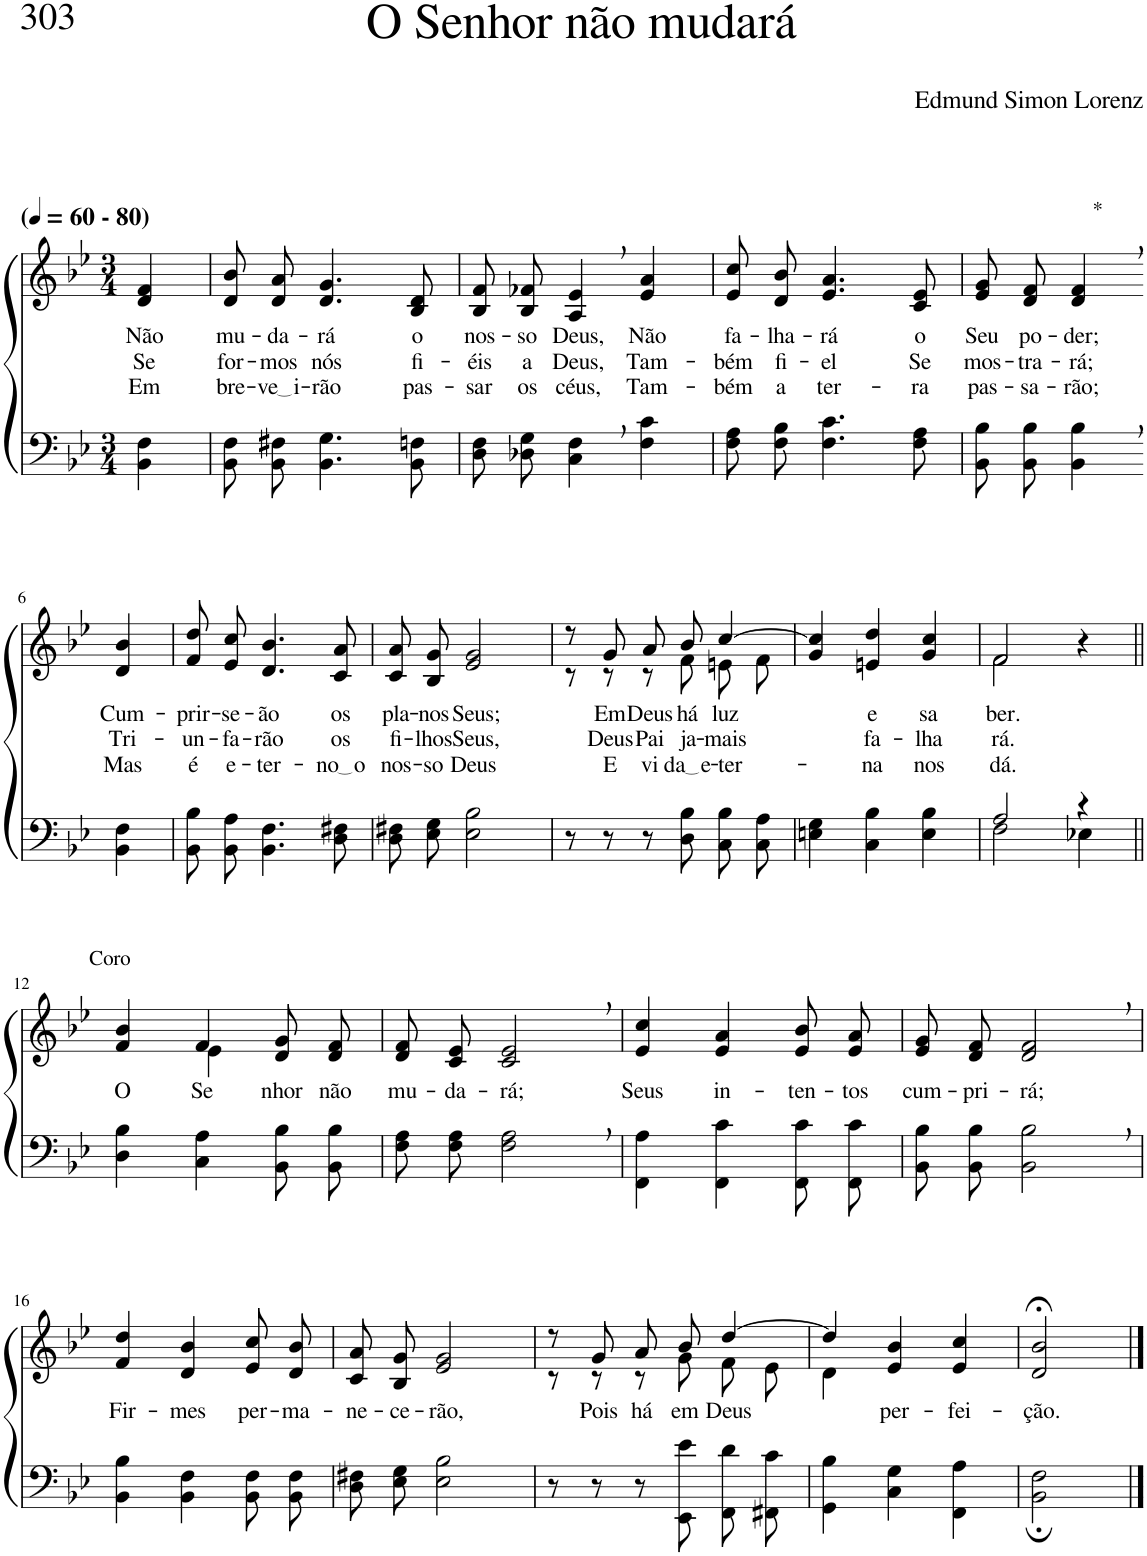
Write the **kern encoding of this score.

**kern	**kern	**text	**text	**text
*part2	*part1	*part1	*part1	*part1
*staff2	*staff1	*staff1	*staff1	*staff1
*I"Parte III e IV	*I"Parte I e II	*	*	*
*clefF4	*clefG2	*	*	*
*Trd-1c-2	*Trd-1c-2	*	*	*
*k[b-e-]	*k[b-e-]	*	*	*
*M3/4	*M3/4	*	*	*
*MM60	*MM60	*	*	*
=1	=1	=1	=1	=1
!	!LO:TX:a:B:t=(	!	!	!
!	!LO:TX:a:B:t=- 80)	!	!	!
!	!	!LO:LY:b	!LO:LY:b	!LO:LY:b
4BB-\ 4F\	4d/ 4f/	Não	Se	Em
=2	=2	=2	=2	=2
!	!	!LO:LY:b	!LO:LY:b	!LO:LY:b
8BB-\ 8F\L	8d/ 8b-/L	mu-	for-	bre-
!	!	!LO:LY:b	!LO:LY:b	!LO:LY:b
8BB-\ 8F#X\J	8d/ 8a/J	-da-	-mos	ve i
!	!	!LO:LY:b	!LO:LY:b	!LO:LY:b
4.BB-\ 4.G\	4.d/ 4.g/	-rá	nós	-rão
!	!	!LO:LY:b	!LO:LY:b	!LO:LY:b
8BB-\ 8Fn\	8B-/ 8d/	o	fi-	pas-
=3	=3	=3	=3	=3
!	!	!LO:LY:b	!LO:LY:b	!LO:LY:b
8D\ 8F\L	8B-/ 8f/L	nos-	-éis	-sar
!	!	!LO:LY:b	!LO:LY:b	!LO:LY:b
8D-X\ 8G\J	8B-/ 8f-X/J	-so	a	os
!	!	!LO:LY:b	!LO:LY:b	!LO:LY:b
4C\, 4F\,	4A/, 4e-/,	Deus,	Deus,	céus,
!	!	!LO:LY:b	!LO:LY:b	!LO:LY:b
4F\ 4c\	4e-/ 4a/	Não	Tam-	Tam-
=4	=4	=4	=4	=4
!	!	!LO:LY:b	!LO:LY:b	!LO:LY:b
8F\ 8A\L	8e-/ 8cc/L	fa-	-bém	-bém
!	!	!LO:LY:b	!LO:LY:b	!LO:LY:b
8F\ 8B-\J	8d/ 8b-/J	-lha-	fi-	a
!	!	!LO:LY:b	!LO:LY:b	!LO:LY:b
4.F\ 4.c\	4.e-/ 4.a/	-rá	-el	ter-
!	!	!LO:LY:b	!LO:LY:b	!LO:LY:b
8F\ 8A\	8c/ 8e-/	o	Se	-ra
=5	=5	=5	=5	=5
!	!	!LO:LY:b	!LO:LY:b	!LO:LY:b
8BB-\ 8B-\L	8e-/ 8g/L	Seu	mos-	pas-
!	!	!LO:LY:b	!LO:LY:b	!LO:LY:b
8BB-\ 8B-\J	8d/ 8f/J	po-	-tra-	-sa-
!	!LO:TX:a:t=*	!	!	!
!	!	!LO:LY:b	!LO:LY:b	!LO:LY:b
4BB-\, 4B-\,	4d/, 4f/,	-der;	-rá;	-rão;
!!LO:LB:g=z
=6-	=6-	=6-	=6-	=6-
!	!	!LO:LY:b	!LO:LY:b	!LO:LY:b
4BB-\ 4F\	4d/ 4b-/	Cum-	Tri-	Mas
=7	=7	=7	=7	=7
!	!	!LO:LY:b	!LO:LY:b	!LO:LY:b
8BB-\ 8B-\L	8f/ 8dd/L	-prir-	-un-	é
!	!	!LO:LY:b	!LO:LY:b	!LO:LY:b
8BB-\ 8A\J	8e-/ 8cc/J	-se-	-fa-	e-
!	!	!LO:LY:b	!LO:LY:b	!LO:LY:b
4.BB-\ 4.F\	4.d/ 4.b-/	-ão	-rão	-ter-
!	!	!LO:LY:b	!LO:LY:b	!LO:LY:b
8D\ 8F#X\	8c/ 8a/	os	os	no o
=8	=8	=8	=8	=8
!	!	!LO:LY:b	!LO:LY:b	!LO:LY:b
8D\ 8F#X\L	8c/ 8a/L	pla-	fi-	nos-
!	!	!LO:LY:b	!LO:LY:b	!LO:LY:b
8E-\ 8G\J	8B-/ 8g/J	-nos	-lhos	-so
!	!	!LO:LY:b	!LO:LY:b	!LO:LY:b
2E-\ 2B-\	2e-/ 2g/	Seus;	Seus,	Deus
=9	=9	=9	=9	=9
*	*^	*	*	*
8r	8r	8r	.	.	.
!	!	!	!LO:LY:b	!LO:LY:b	!LO:LY:b
8r	8g/	8r	Em	Deus	E
!	!	!	!LO:LY:b	!LO:LY:b	!LO:LY:b
8r	8a/L	8r	Deus	Pai	vi-
!	!	!	!LO:LY:b	!LO:LY:b	!LO:LY:b
8D\ 8B-\	8b-/J	8f\	há	ja-	da e
!	!	!	!LO:LY:b	!LO:LY:b	!LO:LY:b
8C\ 8B-\L	[4cc/	8en\L	luz	-mais	-ter-
8C\ 8A\J	.	8f\J	.	.	.
*	*v	*v	*	*	*
=10	=10	=10	=10	=10
4En\ 4G\	4g/ 4cc/]	.	.	.
!	!	!LO:LY:b	!LO:LY:b	!LO:LY:b
4C\ 4B-\	4en/ 4dd/	e	-fa-	-na
!	!	!LO:LY:b	!LO:LY:b	!LO:LY:b
4E\ 4B-\	4g/ 4cc/	sa-	-lha-	nos
=11	=11	=11	=11	=11
*^	*^	*	*	*
!	!	!	!	!LO:LY:b	!LO:LY:b	!LO:LY:b
2A/	2F\	2f/	2f\	-ber.	-rá.	dá.
4r	4E-X\	4r	4ryy	.	.	.
!!LO:LB:g=z	!!
=12||	=12||	=12||	=12||	=12||	=12||	=12||
!	!	!LO:TX:a:t=Coro	!	!	!	!
!	!	!	!	!LO:LY:b	!	!
*v	*v	*	*	*	*	*
4D\ 4B-\	4f/ 4b-/	4ryy	O	.	.
!	!	!	!LO:LY:b	!	!
4C\ 4A\	4f/	4e-\	Se-	.	.
!	!	!	!LO:LY:b	!	!
8BB-\ 8B-\L	8d/ 8g/L	4ryy	-nhor	.	.
!	!	!	!LO:LY:b	!	!
8BB-\ 8B-\J	8d/ 8f/J	.	não	.	.
*	*v	*v	*	*	*
=13	=13	=13	=13	=13
!	!	!LO:LY:b	!	!
8F\ 8A\L	8d/ 8f/L	mu-	.	.
!	!	!LO:LY:b	!	!
8F\ 8A\J	8c/ 8e-/J	-da-	.	.
!	!	!LO:LY:b	!	!
2F\, 2A\,	2c/, 2e-/,	-rá;	.	.
=14	=14	=14	=14	=14
!	!	!LO:LY:b	!	!
4FF\ 4A\	4e-/ 4cc/	Seus	.	.
!	!	!LO:LY:b	!	!
4FF\ 4c\	4e-/ 4a/	in-	.	.
!	!	!LO:LY:b	!	!
8FF\ 8c\L	8e-/ 8b-/L	-ten-	.	.
!	!	!LO:LY:b	!	!
8FF\ 8c\J	8e-/ 8a/J	-tos	.	.
=15	=15	=15	=15	=15
!	!	!LO:LY:b	!	!
8BB-\ 8B-\L	8e-/ 8g/L	cum-	.	.
!	!	!LO:LY:b	!	!
8BB-\ 8B-\J	8d/ 8f/J	-pri-	.	.
!	!	!LO:LY:b	!	!
2BB-\, 2B-\,	2d/, 2f/,	-rá;	.	.
!!LO:LB:g=z
=16	=16	=16	=16	=16
!	!	!LO:LY:b	!	!
4BB-\ 4B-\	4f/ 4dd/	Fir-	.	.
!	!	!LO:LY:b	!	!
4BB-\ 4F\	4d/ 4b-/	-mes	.	.
!	!	!LO:LY:b	!	!
8BB-\ 8F\L	8e-/ 8cc/L	per-	.	.
!	!	!LO:LY:b	!	!
8BB-\ 8F\J	8d/ 8b-/J	-ma-	.	.
=17	=17	=17	=17	=17
!	!	!LO:LY:b	!	!
8D\ 8F#X\L	8c/ 8a/L	-ne-	.	.
!	!	!LO:LY:b	!	!
8E-\ 8G\J	8B-/ 8g/J	-ce-	.	.
!	!	!LO:LY:b	!	!
2E-\ 2B-\	2e-/ 2g/	-rão,	.	.
=18	=18	=18	=18	=18
*	*^	*	*	*
8r	8r	8r	.	.	.
!	!	!	!LO:LY:b	!	!
8r	8g/	8r	Pois	.	.
!	!	!	!LO:LY:b	!	!
8r	8a/L	8r	há	.	.
!	!	!	!LO:LY:b	!	!
8EE-\ 8e-\	8b-/J	8g\	em	.	.
!	!	!	!LO:LY:b	!	!
8FF\ 8d\L	[4dd/	8f\L	Deus	.	.
8FF#X\ 8c\J	.	8e-\J	.	.	.
=19	=19	=19	=19	=19	=19
4GG\ 4B-\	4dd/]	4d\	.	.	.
!	!	!	!LO:LY:b	!	!
4C\ 4G\	4e-/ 4b-/	2ryy	per-	.	.
!	!	!	!LO:LY:b	!	!
4FF\ 4A\	4e-/ 4cc/	.	-fei-	.	.
*	*v	*v	*	*	*
=20	=20	=20	=20	=20
!	!	!LO:LY:b	!	!
2BB-\; 2F\;	2d/;< 2b-/;<	-ção.	.	.
==	==	==	==	==
*-	*-	*-	*-	*-
